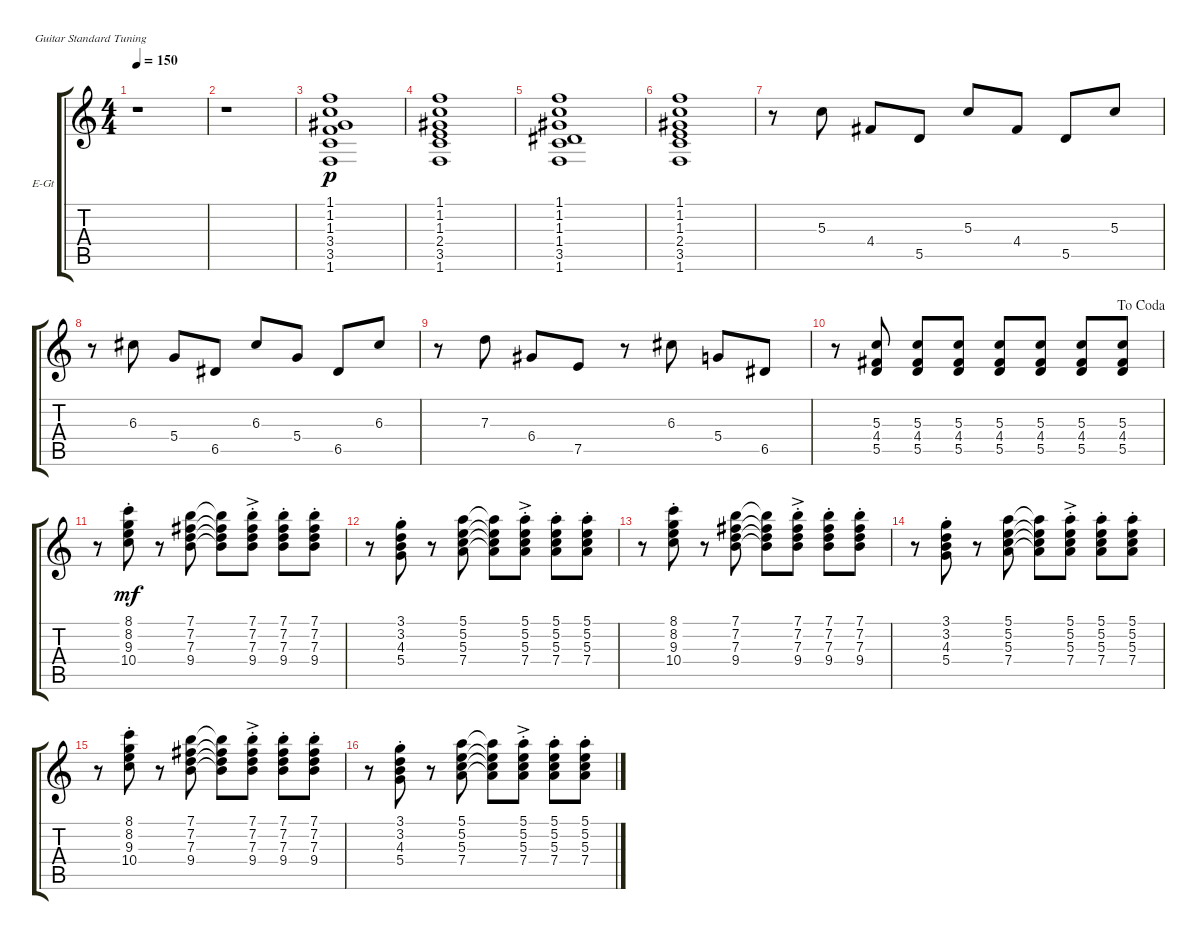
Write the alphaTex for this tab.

\defaultSystemsLayout 4
\bracketExtendMode groupsimilarinstruments
\firstSystemTrackNameOrientation horizontal
\otherSystemsTrackNameOrientation horizontal
\track ("Electric Guitar (Drive)" "E-Gt") {instrument overdrivenguitar}
\staff {score tabs}
\tuning (E4 B3 G3 D3 A2 E2)
\ts (4 4)
\tempo 150
\clef g2
\ks c
r.1{dy mf} |
r.1 |
(1.6 3.5 3.4 1.3 1.2 1.1).1{dy p} |
(1.6 3.5 2.4 1.3 1.2 1.1).1 |
(1.1 1.2 1.3 1.4 3.5 1.6).1 |
(1.6 3.5 2.4 1.3 1.2 1.1).1 |
r.8 5.3.8 4.4.8 5.5.8 5.3.8 4.4.8 5.5.8 5.3.8 |
r.8 6.3.8 5.4.8 6.5.8 6.3.8 5.4.8 6.5.8 6.3.8 |
r.8 7.3.8 6.4.8 7.5.8 r.8 6.3.8 5.4.8 6.5.8 |
\jump dacoda
r.8 (5.5 4.4 5.3).8 (5.5 4.4 5.3).8 (5.5 4.4 5.3).8 (5.5 4.4 5.3).8 (5.5 4.4 5.3).8 (5.5 4.4 5.3).8 (5.5 4.4 5.3).8 |
r.8 (8.1{st} 8.2{st} 9.3{st} 10.4{st}).8{dy mf} r.8 (7.1 7.2 7.3 9.4).8 (9.4{t} 7.3{t} 7.2{t} 7.1{t}).8 (9.4{ac st} 7.3{ac st} 7.2{ac st} 7.1{ac st}).8 (9.4{st} 7.3{st} 7.2{st} 7.1{st}).8 (9.4{st} 7.3{st} 7.2{st} 7.1{st}).8 |
r.8 (3.1{st} 3.2{st} 4.3{st} 5.4{st}).8 r.8 (5.1 5.2 5.3 7.4).8 (7.4{t} 5.3{t} 5.2{t} 5.1{t}).8 (7.4{ac st} 5.3{ac st} 5.2{ac st} 5.1{ac st}).8 (7.4{st} 5.3{st} 5.2{st} 5.1{st}).8 (7.4{st} 5.3{st} 5.2{st} 5.1{st}).8 |
r.8 (8.1{st} 8.2{st} 9.3{st} 10.4{st}).8 r.8 (7.1 7.2 7.3 9.4).8 (9.4{t} 7.3{t} 7.2{t} 7.1{t}).8 (9.4{ac st} 7.3{ac st} 7.2{ac st} 7.1{ac st}).8 (9.4{st} 7.3{st} 7.2{st} 7.1{st}).8 (9.4{st} 7.3{st} 7.2{st} 7.1{st}).8 |
r.8 (3.1{st} 3.2{st} 4.3{st} 5.4{st}).8 r.8 (5.1 5.2 5.3 7.4).8 (7.4{t} 5.3{t} 5.2{t} 5.1{t}).8 (7.4{ac st} 5.3{ac st} 5.2{ac st} 5.1{ac st}).8 (7.4{st} 5.3{st} 5.2{st} 5.1{st}).8 (7.4{st} 5.3{st} 5.2{st} 5.1{st}).8 |
r.8 (8.1{st} 8.2{st} 9.3{st} 10.4{st}).8 r.8 (7.1 7.2 7.3 9.4).8 (9.4{t} 7.3{t} 7.2{t} 7.1{t}).8 (9.4{ac st} 7.3{ac st} 7.2{ac st} 7.1{ac st}).8 (9.4{st} 7.3{st} 7.2{st} 7.1{st}).8 (9.4{st} 7.3{st} 7.2{st} 7.1{st}).8 |
r.8 (3.1{st} 3.2{st} 4.3{st} 5.4{st}).8 r.8 (5.1 5.2 5.3 7.4).8 (7.4{t} 5.3{t} 5.2{t} 5.1{t}).8 (7.4{ac st} 5.3{ac st} 5.2{ac st} 5.1{ac st}).8 (7.4{st} 5.3{st} 5.2{st} 5.1{st}).8 (7.4{st} 5.3{st} 5.2{st} 5.1{st}).8
